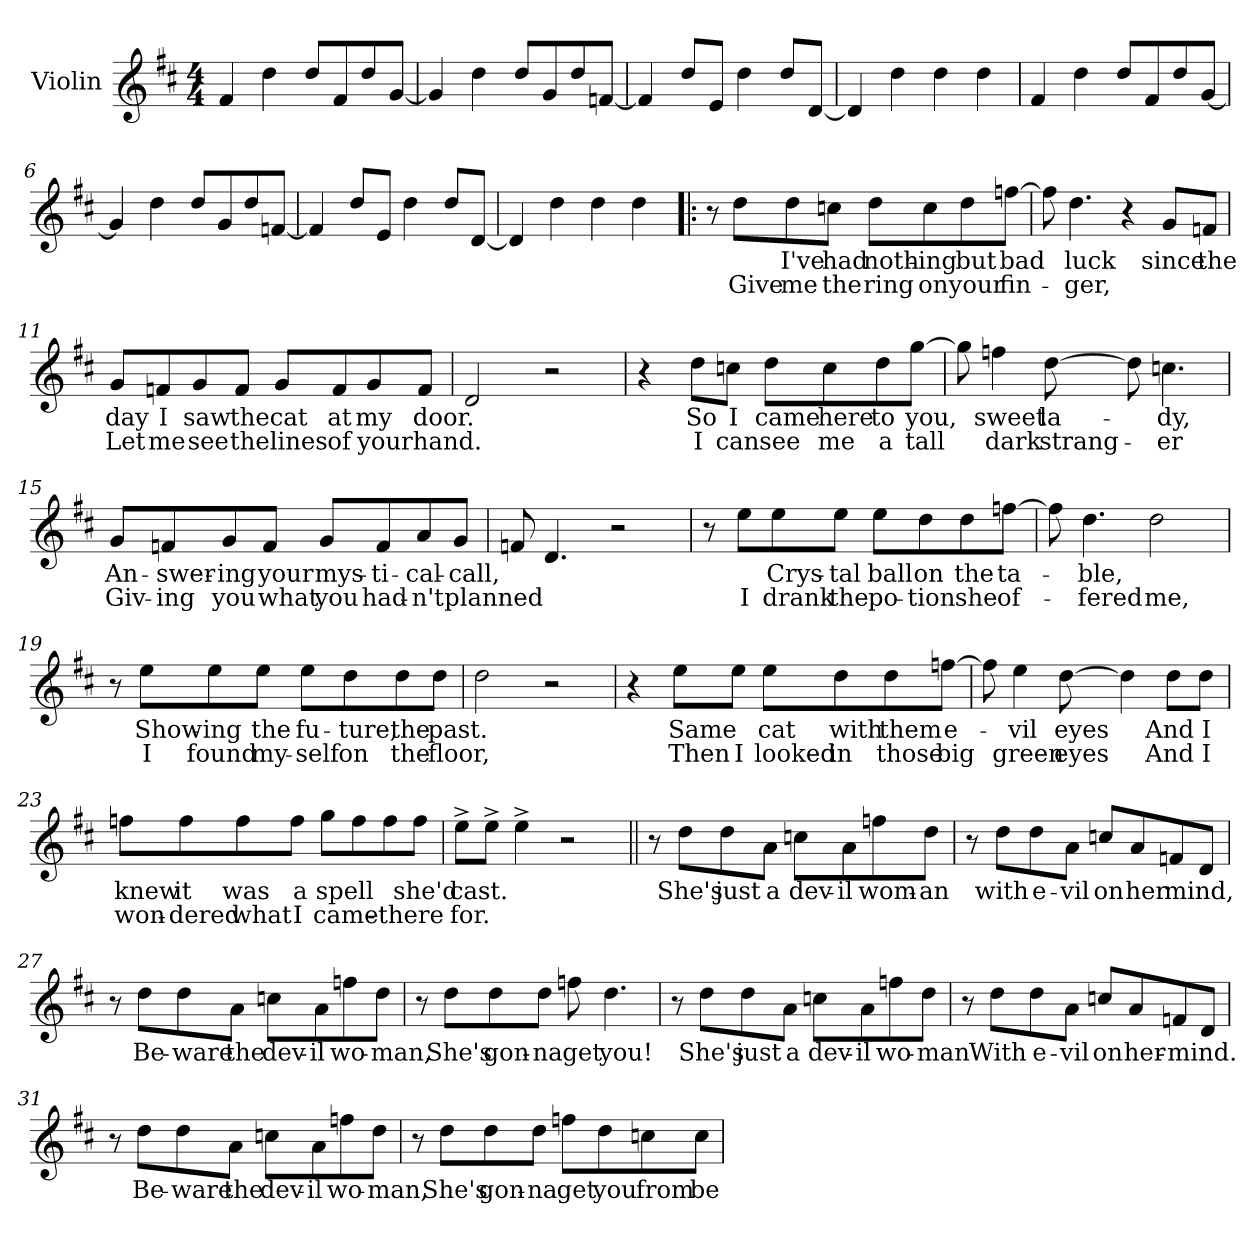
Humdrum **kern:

**kern	**text	**text
*part1	*part1	*part1
*staff1	*staff1	*staff1
*I"Violin	*	*
*I'Vln	*	*
*clefG2	*	*
*k[f#c#]	*	*
*D:	*	*
*M4/4	*	*
=1	=1	=1
4f#/	.	.
4dd\	.	.
8dd/L	.	.
8f#/	.	.
8dd/	.	.
[8g/J	.	.
=2	=2	=2
4g/]	.	.
4dd\	.	.
8dd/L	.	.
8g/	.	.
8dd/	.	.
[8fn/J	.	.
=3	=3	=3
4f/]	.	.
8dd/L	.	.
8e/J	.	.
4dd\	.	.
8dd/L	.	.
[8d/J	.	.
=4	=4	=4
4d/]	.	.
4dd\	.	.
4dd\	.	.
4dd\	.	.
!!LO:LB:g=z
=5	=5	=5
4f#/	.	.
4dd\	.	.
8dd/L	.	.
8f#/	.	.
8dd/	.	.
[8g/J	.	.
=6	=6	=6
4g/]	.	.
4dd\	.	.
8dd/L	.	.
8g/	.	.
8dd/	.	.
[8fn/J	.	.
=7	=7	=7
4f/]	.	.
8dd/L	.	.
8e/J	.	.
4dd\	.	.
8dd/L	.	.
[8d/J	.	.
=8	=8	=8
4d/]	.	.
4dd\	.	.
4dd\	.	.
4dd\	.	.
!!LO:LB:g=z
=9!|:	=9!|:	=9!|:
8r	.	.
8dd\L	.	Give
8dd\	I've	me
8ccn\J	had	the
8dd\L	noth-	ring
8cc\	-ing	on
8dd\	but	your
[8ffn\J	bad	fin-
=10	=10	=10
8ff\]	.	.
4.dd\	luck	-ger,
4r	.	.
8g/L	since	.
8fn/J	the	.
=11	=11	=11
8g/L	day	Let
8fn/	I	me
8g/	saw	see
8f/J	the	the
8g/L	cat	lines
8f/	at	of
8g/	my	your
8f/J	door.	hand.
=12	=12	=12
2d/	.	.
2r	.	.
!!LO:LB:g=z
=13	=13	=13
4r	.	.
8dd\L	So	I
8ccn\J	I	can
8dd\L	came	see
8cc\	here	me
8dd\	to	a
[8gg\J	you,	tall
=14	=14	=14
8gg\]	.	.
4ffn\	sweet	dark
[8dd\	la-	strang-
8dd\]	.	.
4.ccn\	-dy,	-er
=15	=15	=15
8g/L	An-	Giv-
8fn/	-swer-	-ing
8g/	-ing	you
8f/J	your	what
8g/L	mys-	you
8f/	-ti-	had-
8a/	-cal-	-n't
8g/J	-call,	planned
=16	=16	=16
8fn/	.	.
4.d/	.	.
2r	.	.
!!LO:LB:g=z
=17	=17	=17
8r	.	.
8ee\L	.	I
8ee\	Crys-	drank
8ee\J	-tal	the
8ee\L	ball	po-
8dd\	on	-tion
8dd\	the	she
[8ffn\J	ta-	of-
=18	=18	=18
8ff\]	.	.
4.dd\	-ble,	-fered
2dd\	.	me,
=19	=19	=19
8r	.	.
8ee\L	Show-	I
8ee\	-ing	found
8ee\J	the	my-
8ee\L	fu-	-self
8dd\	-ture,	on
8dd\	the	the
8dd\J	past.	floor,
=20	=20	=20
2dd\	.	.
2r	.	.
!!LO:LB:g=z
=21	=21	=21
4r	.	.
8ee\L	Same	Then
8ee\J	.	I
8ee\L	cat	looked
8dd\	with	in
8dd\	them	those
[8ffn\J	e-	big
=22	=22	=22
8ff\]	.	.
4ee\	-vil	green
[8dd\	eyes	eyes
4dd\]	.	.
8dd\L	And	And
8dd\J	I	I
=23	=23	=23
8ffn\L	knew	won-
8ff\	it	-dered
8ff\	was	what
8ff\J	a	I
8gg\L	spell	came-
8ff\	.	.
8ff\	.	-there
8ff\J	she'd	.
!!LO:LB:g=z
=24	=24	=24
8ee^\L	cast.	for.
8ee^\J	.	.
4ee^\	.	.
2r	.	.
=25||	=25||	=25||
8r	.	.
8dd\L	She's	.
8dd\	just	.
8a\J	a	.
8ccn\L	dev-	.
8a\	-il	.
8ffn\	wom-	.
8dd\J	-an	.
=26	=26	=26
8r	.	.
8dd\L	with	.
8dd\	e-	.
8a\J	-vil	.
8ccn/L	on	.
8a/	her	.
8fn/	mind,	.
8d/J	.	.
=27	=27	=27
8r	.	.
8dd\L	Be-	.
8dd\	-ware	.
8a\J	the	.
8ccn\L	dev-	.
8a\	-il	.
8ffn\	wo-	.
8dd\J	-man,	.
!!LO:LB:g=z
=28	=28	=28
8r	.	.
8dd\L	She's	.
8dd\	gon-	.
8dd\J	-na	.
8ffn\	get	.
4.dd\	you!	.
=29	=29	=29
8r	.	.
8dd\L	She's	.
8dd\	just	.
8a\J	a	.
8ccn\L	dev-	.
8a\	-il	.
8ffn\	wo-	.
8dd\J	-man	.
=30	=30	=30
8r	.	.
8dd\L	With	.
8dd\	e-	.
8a\J	-vil	.
8ccn/L	on	.
8a/	her-	.
8fn/	-mind.	.
8d/J	.	.
!!LO:PB:g=z
=31	=31	=31
8r	.	.
8dd\L	Be-	.
8dd\	-ware	.
8a\J	the	.
8ccn\L	dev-	.
8a\	-il	.
8ffn\	wo-	.
8dd\J	-man,	.
=32	=32	=32
8r	.	.
8dd\L	She's	.
8dd\	gon-	.
8dd\J	-na	.
8ffn\L	get	.
8dd\	you	.
8ccn\	from	.
8cc\J	be-	.
=	=	=
*-	*-	*-
